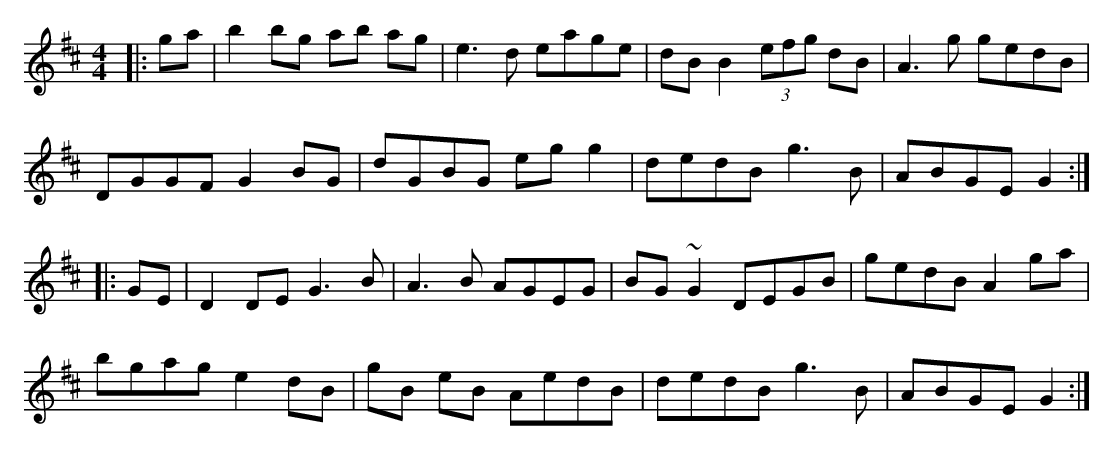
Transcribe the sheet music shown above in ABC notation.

X:1
M:4/4
K:Edor
|:ga|b2 bg ab ag|e3d eage|dB B2 (3efg dB|A3g gedB|
DGGF G2BG|dGBG eg g2|dedB g3B|ABGE G2:|
|:GE|D2 DE G3B|A3B AGEG|BG ~G2 DEGB|gedBA2 ga|
bgag e2dB|gB eB AedB|dedB g3B|ABGE G2:|
